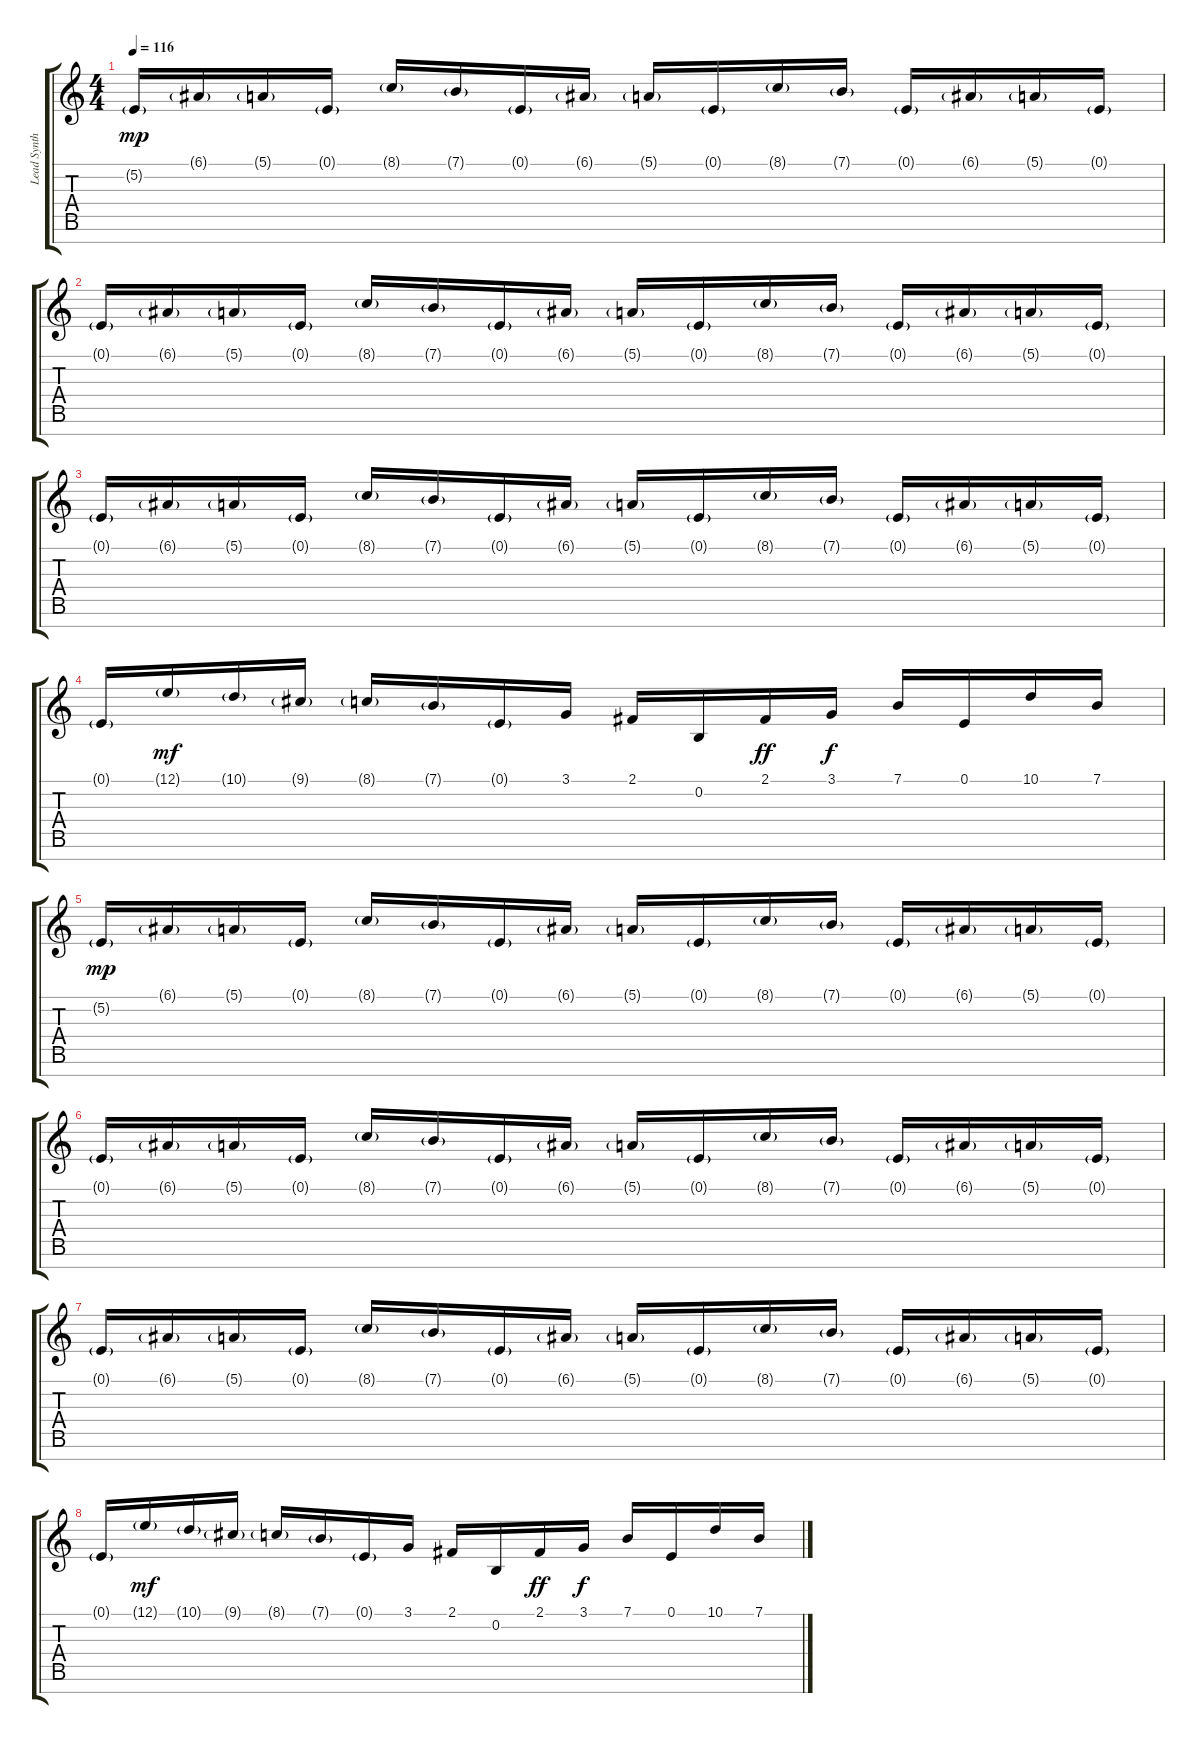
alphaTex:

\track ("Lead Synth3" "Lead Synth") {instrument electricpiano1}
\staff {score tabs}
\tuning (E4 B3 G3 D3 A2 E2 B1) {hide}
\ts (4 4)
\tempo 116
\clef g2
\ks c
5.2{g}.16{dy mp} 6.1{g}.16 5.1{g}.16 0.1{g}.16 8.1{g}.16 7.1{g}.16 0.1{g}.16 6.1{g}.16 5.1{g}.16 0.1{g}.16 8.1{g}.16 7.1{g}.16 0.1{g}.16 6.1{g}.16 5.1{g}.16 0.1{g}.16 |
0.1{g}.16 6.1{g}.16 5.1{g}.16 0.1{g}.16 8.1{g}.16 7.1{g}.16 0.1{g}.16 6.1{g}.16 5.1{g}.16 0.1{g}.16 8.1{g}.16 7.1{g}.16 0.1{g}.16 6.1{g}.16 5.1{g}.16 0.1{g}.16 |
0.1{g}.16 6.1{g}.16 5.1{g}.16 0.1{g}.16 8.1{g}.16 7.1{g}.16 0.1{g}.16 6.1{g}.16 5.1{g}.16 0.1{g}.16 8.1{g}.16 7.1{g}.16 0.1{g}.16 6.1{g}.16 5.1{g}.16 0.1{g}.16 |
0.1{g}.16 12.1{g}.16{dy mf} 10.1{g}.16 9.1{g}.16 8.1{g}.16 7.1{g}.16 0.1{g}.16 3.1.16 2.1.16 0.2.16 2.1.16{dy ff} 3.1.16{dy f} 7.1.16 0.1.16 10.1.16 7.1.16 |
5.2{g}.16{dy mp} 6.1{g}.16 5.1{g}.16 0.1{g}.16 8.1{g}.16 7.1{g}.16 0.1{g}.16 6.1{g}.16 5.1{g}.16 0.1{g}.16 8.1{g}.16 7.1{g}.16 0.1{g}.16 6.1{g}.16 5.1{g}.16 0.1{g}.16 |
0.1{g}.16 6.1{g}.16 5.1{g}.16 0.1{g}.16 8.1{g}.16 7.1{g}.16 0.1{g}.16 6.1{g}.16 5.1{g}.16 0.1{g}.16 8.1{g}.16 7.1{g}.16 0.1{g}.16 6.1{g}.16 5.1{g}.16 0.1{g}.16 |
0.1{g}.16 6.1{g}.16 5.1{g}.16 0.1{g}.16 8.1{g}.16 7.1{g}.16 0.1{g}.16 6.1{g}.16 5.1{g}.16 0.1{g}.16 8.1{g}.16 7.1{g}.16 0.1{g}.16 6.1{g}.16 5.1{g}.16 0.1{g}.16 |
0.1{g}.16 12.1{g}.16{dy mf} 10.1{g}.16 9.1{g}.16 8.1{g}.16 7.1{g}.16 0.1{g}.16 3.1.16 2.1.16 0.2.16 2.1.16{dy ff} 3.1.16{dy f} 7.1.16 0.1.16 10.1.16 7.1.16
